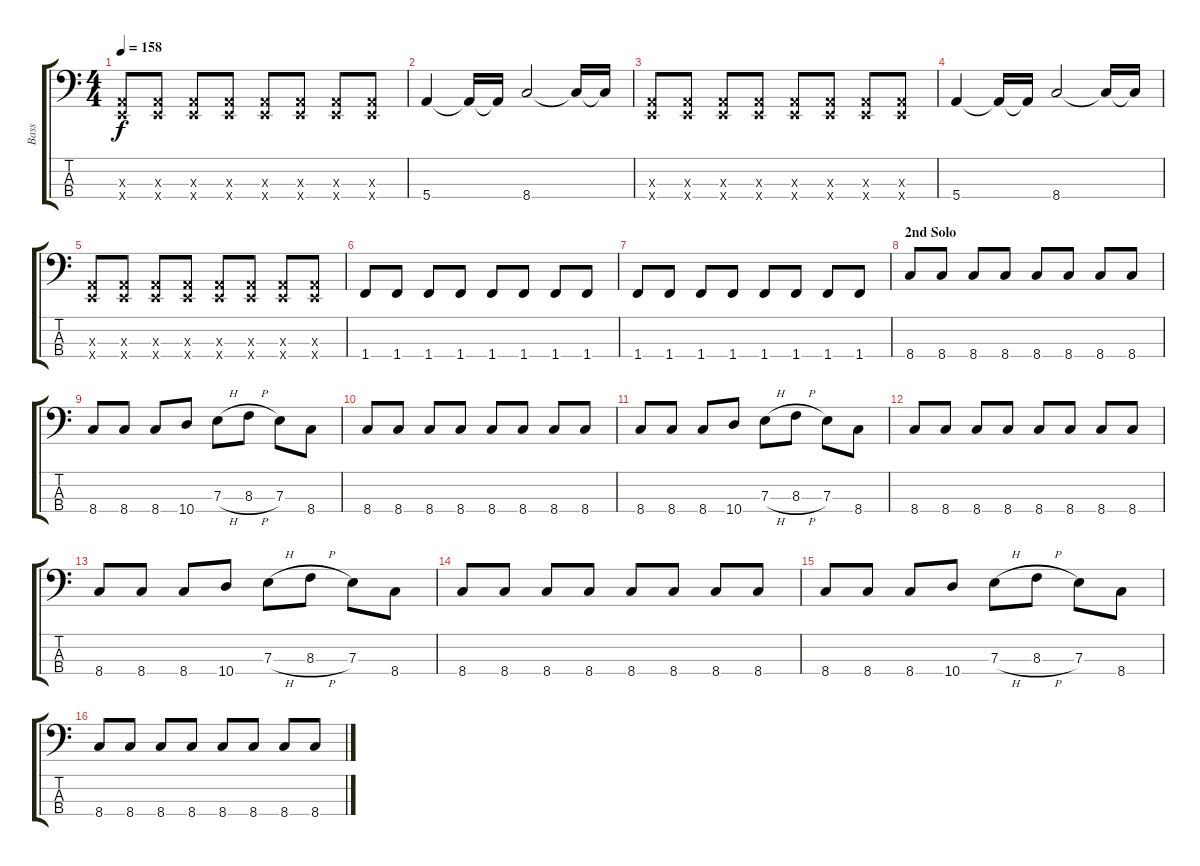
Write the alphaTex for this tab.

\track ("Bass " "Bass ") {instrument electricbassfinger}
\staff {score tabs}
\tuning (G2 D2 A1 E1) {hide}
\ts (4 4)
\tempo 158
\clef f4
\ks c
(0.3{x} 0.4{x}).8{dy f} (0.3{x} 0.4{x}).8 (0.3{x} 0.4{x}).8 (0.3{x} 0.4{x}).8 (0.3{x} 0.4{x}).8 (0.3{x} 0.4{x}).8 (0.3{x} 0.4{x}).8 (0.3{x} 0.4{x}).8 |
5.4.4 5.4{t}.16 5.4{t}.16 8.4.2 8.4{t}.16 8.4{t}.16 |
(0.3{x} 0.4{x}).8 (0.3{x} 0.4{x}).8 (0.3{x} 0.4{x}).8 (0.3{x} 0.4{x}).8 (0.3{x} 0.4{x}).8 (0.3{x} 0.4{x}).8 (0.3{x} 0.4{x}).8 (0.3{x} 0.4{x}).8 |
5.4.4 5.4{t}.16 5.4{t}.16 8.4.2 8.4{t}.16 8.4{t}.16 |
(0.3{x} 0.4{x}).8 (0.3{x} 0.4{x}).8 (0.3{x} 0.4{x}).8 (0.3{x} 0.4{x}).8 (0.3{x} 0.4{x}).8 (0.3{x} 0.4{x}).8 (0.3{x} 0.4{x}).8 (0.3{x} 0.4{x}).8 |
1.4.8 1.4.8 1.4.8 1.4.8 1.4.8 1.4.8 1.4.8 1.4.8 |
1.4.8 1.4.8 1.4.8 1.4.8 1.4.8 1.4.8 1.4.8 1.4.8 |
\section ("" "2nd Solo")
8.4.8 8.4.8 8.4.8 8.4.8 8.4.8 8.4.8 8.4.8 8.4.8 |
8.4.8 8.4.8 8.4.8 10.4.8 7.3{h}.8 8.3{h}.8 7.3.8 8.4.8 |
8.4.8 8.4.8 8.4.8 8.4.8 8.4.8 8.4.8 8.4.8 8.4.8 |
8.4.8 8.4.8 8.4.8 10.4.8 7.3{h}.8 8.3{h}.8 7.3.8 8.4.8 |
8.4.8 8.4.8 8.4.8 8.4.8 8.4.8 8.4.8 8.4.8 8.4.8 |
8.4.8 8.4.8 8.4.8 10.4.8 7.3{h}.8 8.3{h}.8 7.3.8 8.4.8 |
8.4.8 8.4.8 8.4.8 8.4.8 8.4.8 8.4.8 8.4.8 8.4.8 |
8.4.8 8.4.8 8.4.8 10.4.8 7.3{h}.8 8.3{h}.8 7.3.8 8.4.8 |
8.4.8 8.4.8 8.4.8 8.4.8 8.4.8 8.4.8 8.4.8 8.4.8
